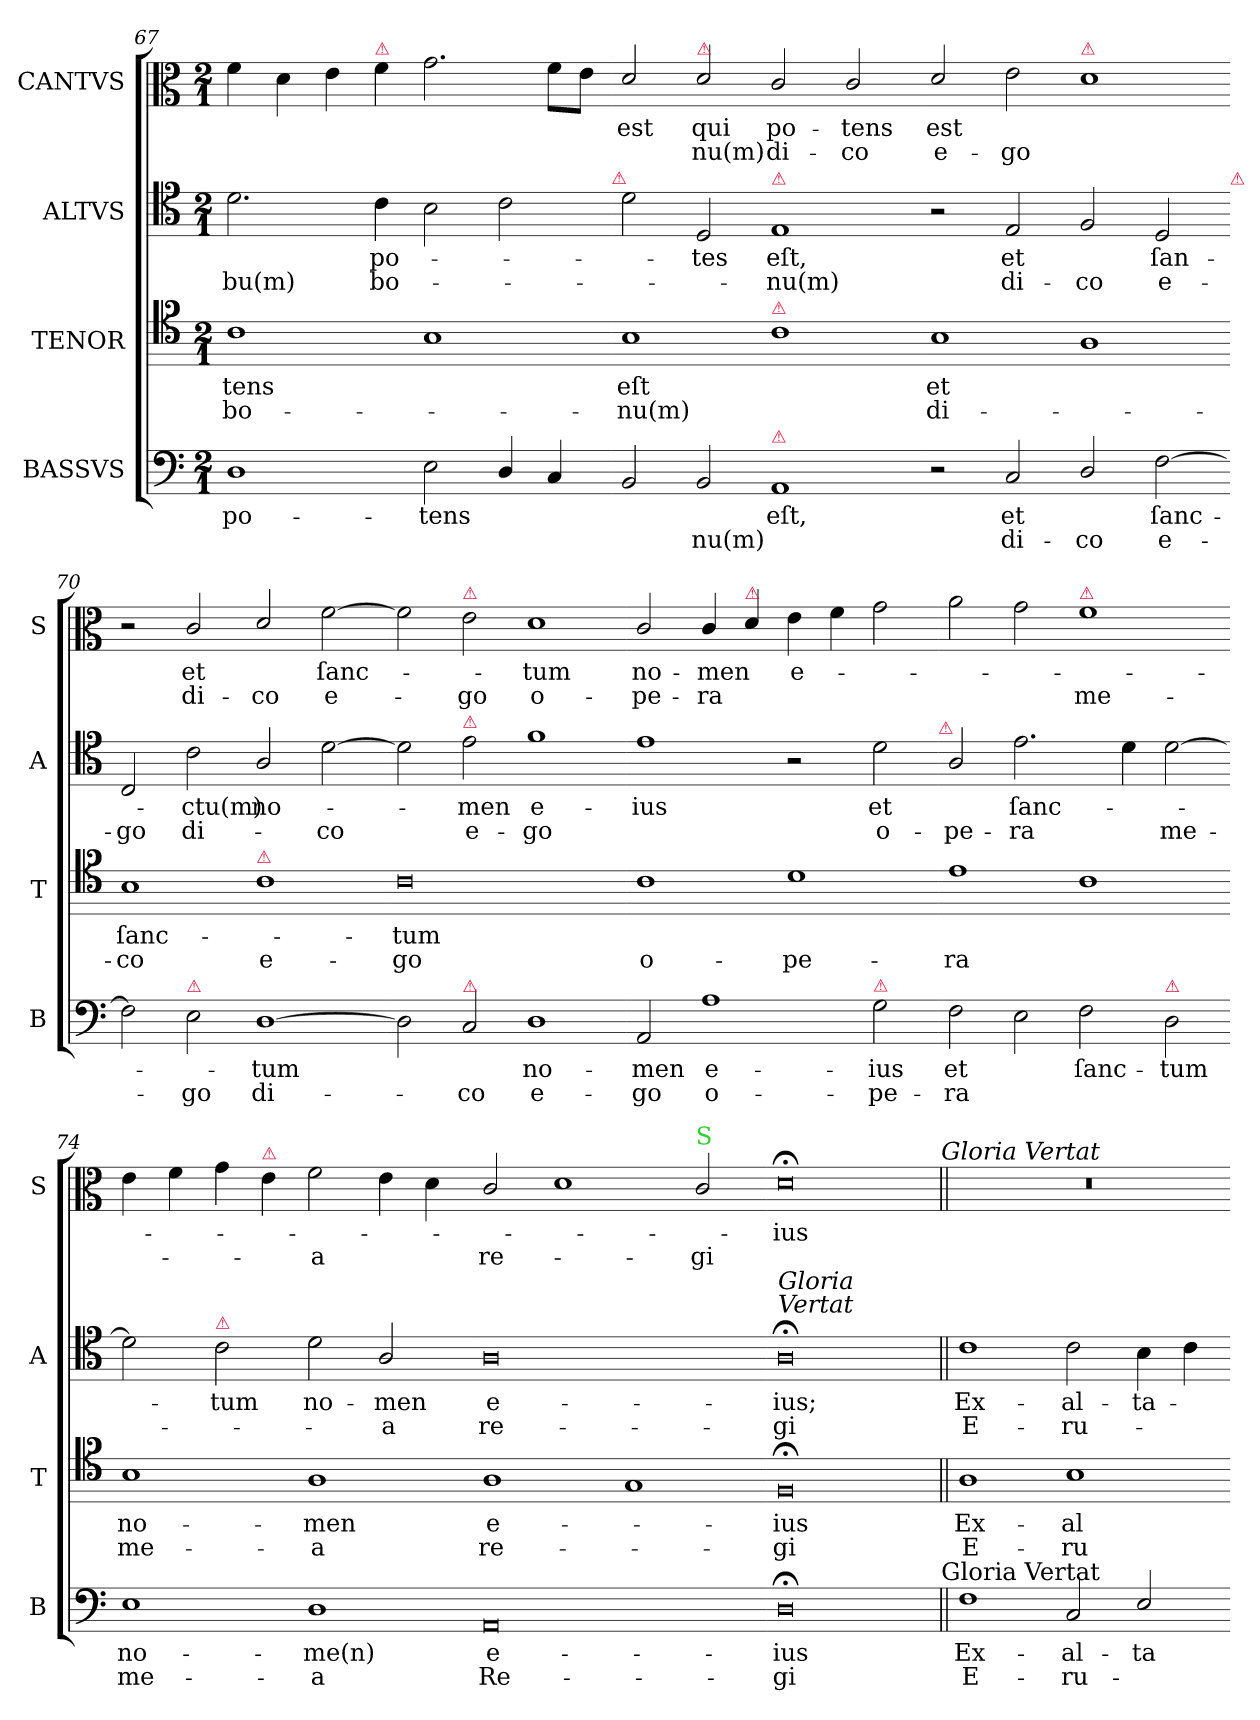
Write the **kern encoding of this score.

**kern	**text	**text	**kern	**text	**text	**kern	**text	**text	**kern	**text	**text
*part4	*part4	*part4	*part3	*part3	*part3	*part2	*part2	*part2	*part1	*part1	*part1
*staff4	*staff4	*staff4	*staff3	*staff3	*staff3	*staff2	*staff2	*staff2	*staff1	*staff1	*staff1
*I"BASSVS	*	*	*I"TENOR	*	*	*I"ALTVS	*	*	*I"CANTVS	*	*
*I'B	*	*	*I'T	*	*	*I'A	*	*	*I'S	*	*
*clefF4	*	*	*clefC5	*	*	*clefC4	*	*	*clefC3	*	*
*k[]	*	*	*k[]	*	*	*k[]	*	*	*k[]	*	*
*D:dor	*	*	*D:dor	*	*	*D:dor	*	*	*D:dor	*	*
*M2/1	*	*	*M2/1	*	*	*M2/1	*	*	*M2/1	*	*
=67	=67	=67	=67	=67	=67	=67	=67	=67	=67	=67	=67
1D	po-	.	1A	-tens	bo-	2.d\	.	-bu(m)	4f\	.	.
.	.	.	.	.	.	.	.	.	4d\	.	.
.	.	.	.	.	.	.	.	.	4e\	.	.
!	!	!	!	!	!	!	!	!	!LO:TX:a:color=crimson:t=⚠	!	!
.	.	.	.	.	.	4c\	po-	bo-	4f\	.	.
2E\	-tens	.	1G	.	.	2B\	.	.	2.g\	.	.
4D/	.	.	.	.	.	2c\	.	.	.	.	.
4C/	.	.	.	.	.	.	.	.	8f\L	.	.
.	.	.	.	.	.	.	.	.	8e\J	.	.
!	!	!	!	!	!	!LO:TX:a:color=crimson:t=⚠	!	!	!	!	!
=68-	=68-	=68-	=68-	=68-	=68-	=68-	=68-	=68-	=68-	=68-	=68-
2BB/	.	.	1G	eſt	-nu(m)	2d\	.	.	2d/	est	.
!	!	!	!	!	!	!	!	!	!LO:TX:a:color=crimson:t=⚠	!	!
!	!	!	!	!	!	!	!	!	!	!LO:LY:i	!
2BB/	.	-nu(m)	.	.	.	2D/	-tes	.	2d/	qui	-nu(m)
!	!	!	!	!	!	!LO:TX:a:color=crimson:t=⚠	!	!	!	!	!
!	!	!	!LO:TX:a:color=crimson:t=⚠	!	!	!	!	!	!	!	!
!LO:TX:a:color=crimson:t=⚠	!	!	!	!	!	!	!	!	!	!	!
!	!	!	!	!	!	!	!	!	!	!LO:LY:i	!
1AA	eſt,	.	1A	.	.	1E	eſt,	-nu(m)	2c/	po-	di-
!	!	!	!	!	!	!	!	!	!	!LO:LY:i	!
.	.	.	.	.	.	.	.	.	2c/	-tens	-co
=69-	=69-	=69-	=69-	=69-	=69-	=69-	=69-	=69-	=69-	=69-	=69-
!	!	!	!	!	!	!	!	!	!	!LO:LY:i	!
2r	.	.	1G	et	di-	2r	.	.	2d/	est	e-
2C/	et	di-	.	.	.	2E/	et	di-	2e\	.	-go
!	!	!	!	!	!	!	!	!	!LO:TX:a:color=crimson:t=⚠	!	!
2D/	.	-co	1F	.	.	2F/	.	-co	1d	.	.
[2F\	ſanc-	e-	.	.	.	2D/	ſan-	e-	.	.	.
!	!	!	!	!	!	!LO:TX:a:color=crimson:t=⚠	!	!	!	!	!
=70-	=70-	=70-	=70-	=70-	=70-	=70-	=70-	=70-	=70-	=70-	=70-
2F\]	.	.	1G	ſanc-	-co	2C/	.	-go	2r	.	.
!LO:TX:a:color=crimson:t=⚠	!	!	!	!	!	!	!	!	!	!	!
2E\	.	-go	.	.	.	2c\	-ctu(m)	di-	2c/	et	di-
!	!	!	!LO:TX:a:color=crimson:t=⚠	!	!	!	!	!	!	!	!
[1D	-tum	di-	1A	.	e-	2A/	no-	.	2d/	.	-co
.	.	.	.	.	.	[2d\	.	-co	[2f\	ſanc-	e-
=71-	=71-	=71-	=71-	=71-	=71-	=71-	=71-	=71-	=71-	=71-	=71-
2D]	.	.	0A	-tum	-go	2d\]	.	.	2f\]	.	.
!	!	!	!	!	!	!	!	!	!LO:TX:a:color=crimson:t=⚠	!	!
!	!	!	!	!	!	!LO:TX:a:color=crimson:t=⚠	!	!	!	!	!
!LO:TX:a:color=crimson:t=⚠	!	!	!	!	!	!	!	!	!	!	!
2C/	.	-co	.	.	.	2e\	-men	e-	2e\	.	-go
1D	no-	e-	.	.	.	1f	e-	-go	1d	-tum	o-
=72-	=72-	=72-	=72-	=72-	=72-	=72-	=72-	=72-	=72-	=72-	=72-
2AA/	-men	-go	1A	.	o-	1e	-ius	.	2c/	no-	-pe-
1A	e-	o-	.	.	.	.	.	.	4c/	-men	-ra
!	!	!	!	!	!	!	!	!	!LO:TX:a:color=crimson:t=⚠	!	!
.	.	.	.	.	.	.	.	.	4d/	.	.
.	.	.	1B	­	-pe-	2r	.	.	4e\	e-	.
.	.	.	.	.	.	.	.	.	4f\	.	.
!LO:TX:a:color=crimson:t=⚠	!	!	!	!	!	!	!	!	!	!	!
!	!	!	!	!	!	!	!LO:LY:i	!	!	!	!
2G\	-ius	-pe-	.	.	.	2d\	et	o-	2g\	.	.
!	!	!	!	!	!	!LO:TX:a:color=crimson:t=⚠	!	!	!	!	!
=73-	=73-	=73-	=73-	=73-	=73-	=73-	=73-	=73-	=73-	=73-	=73-
!	!LO:LY:i	!	!	!	!	!	!	!	!	!	!
2F\	et	-ra	1c	.	-ra	2A/	.	-pe-	2a\	.	.
!	!	!	!	!	!	!	!LO:LY:i	!	!	!	!
2E\	.	.	.	.	.	2.e\	ſanc-	-ra	2g\	.	.
!	!	!	!	!	!	!	!	!	!LO:TX:a:color=crimson:t=⚠	!	!
!	!LO:LY:i	!	!	!	!	!	!	!	!	!	!
2F\	ſanc-	.	1A	.	.	.	.	.	1f	.	me-
.	.	.	.	.	.	4d\	.	.	.	.	.
!LO:TX:a:color=crimson:t=⚠	!	!	!	!	!	!	!	!	!	!	!
!	!LO:LY:i	!	!	!	!	!	!	!	!	!	!
2D\	-tum	.	.	.	.	[2d\	.	me-	.	.	.
=74-	=74-	=74-	=74-	=74-	=74-	=74-	=74-	=74-	=74-	=74-	=74-
1E	no-	me-	1G	no-	me-	2d\]	.	.	4e\	.	.
.	.	.	.	.	.	.	.	.	4f\	.	.
!	!	!	!	!	!	!LO:TX:a:color=crimson:t=⚠	!	!	!	!	!
!	!	!	!	!	!	!	!LO:LY:i	!	!	!	!
.	.	.	.	.	.	2c\	-tum	.	4g\	.	.
!	!	!	!	!	!	!	!	!	!LO:TX:a:color=crimson:t=⚠	!	!
.	.	.	.	.	.	.	.	.	4e\	.	.
!	!	!	!	!	!	!	!LO:LY:i	!	!	!	!
1D	-me(n)	-a	1F	-men	-a	2d\	no-	.	2f\	.	-a
!	!	!	!	!	!	!	!LO:LY:i	!	!	!	!
.	.	.	.	.	.	2A/	-men	-a	4e\	.	.
.	.	.	.	.	.	.	.	.	4d\	.	.
=75-	=75-	=75-	=75-	=75-	=75-	=75-	=75-	=75-	=75-	=75-	=75-
0AA	e-	Re-	1F	e-	re-	0A	e-	re-	2c/	.	re-
.	.	.	.	.	.	.	.	.	1d	.	.
.	.	.	1E	.	.	.	.	.	.	.	.
!	!	!	!	!	!	!	!	!	!LO:TX:a:color=limegreen:t=S	!	!
.	.	.	.	.	.	.	.	.	2c/	.	-gi
=76-	=76-	=76-	=76-	=76-	=76-	=76-	=76-	=76-	=76-	=76-	=76-
!	!	!	!	!	!	!LO:TX:a:i:t=Gloria\nVertat	!	!	!	!	!
0D;<;\	-ius	-gi	0D;<	-ius	-gi	0A;</	-ius;	-gi	0d;	-ius	.
!	!	!	!	!	!	!	!	!	!LO:TX:a:i:t=Gloria Vertat	!	!
!LO:TX:a:t=Gloria Vertat	!	!	!	!	!	!	!	!	!	!	!
=77||	=77||	=77||	=77||	=77||	=77||	=77||	=77||	=77||	=77||	=77||	=77||
1F	Ex-	E-	1F	Ex-	E-	1c	Ex-	E-	0r	.	.
2C/	-al-	-ru-	1G	-al-	-ru-	2c\	-al-	-ru-	.	.	.
2E/	-ta-	.	.	.	.	4B\	-ta-	.	.	.	.
.	.	.	.	.	.	4c\	.	.	.	.	.
=-	=-	=-	=-	=-	=-	=-	=-	=-	=-	=-	=-
*-	*-	*-	*-	*-	*-	*-	*-	*-	*-	*-	*-
